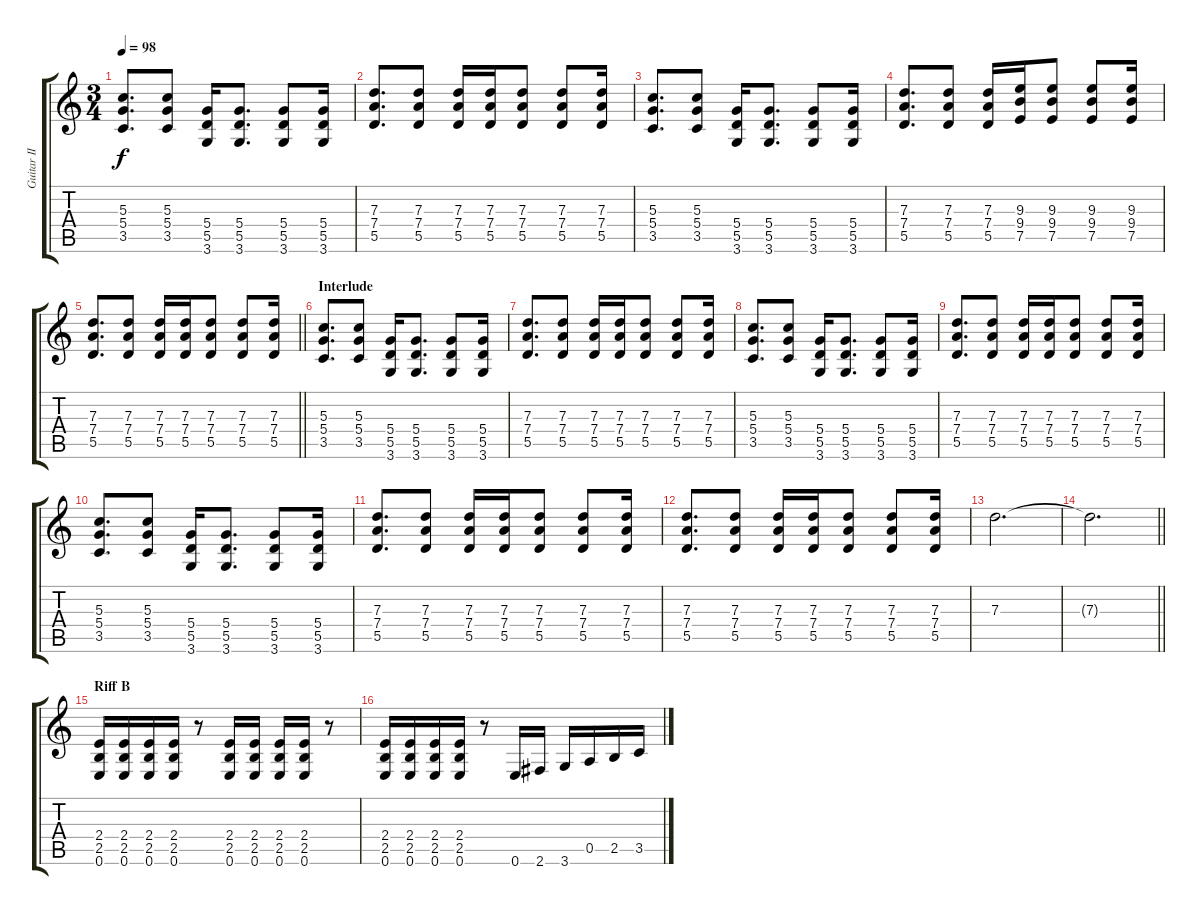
\track ("Guitar II" "Guitar II") {instrument distortionguitar}
\staff {score tabs}
\tuning (E4 B3 G3 D3 A2 E2) {hide}
\ts (3 4)
\tempo 98
\clef g2
\ks c
(5.3 5.4 3.5).8{d dy f} (5.3 5.4 3.5).8 (5.4 5.5 3.6).16 (5.4 5.5 3.6).8{d} (5.4 5.5 3.6).8 (5.4 5.5 3.6).16 |
(7.3 7.4 5.5).8{d} (7.3 7.4 5.5).8 (7.3 7.4 5.5).16 (7.3 7.4 5.5).16 (7.3 7.4 5.5).8 (7.3 7.4 5.5).8 (7.3 7.4 5.5).16 |
(5.3 5.4 3.5).8{d} (5.3 5.4 3.5).8 (5.4 5.5 3.6).16 (5.4 5.5 3.6).8{d} (5.4 5.5 3.6).8 (5.4 5.5 3.6).16 |
(7.3 7.4 5.5).8{d} (7.3 7.4 5.5).8 (7.3 7.4 5.5).16 (9.3 9.4 7.5).16 (9.3 9.4 7.5).8 (9.3 9.4 7.5).8 (9.3 9.4 7.5).16 |
\barLineRight lightlight
(7.3 7.4 5.5).8{d} (7.3 7.4 5.5).8 (7.3 7.4 5.5).16 (7.3 7.4 5.5).16 (7.3 7.4 5.5).8 (7.3 7.4 5.5).8 (7.3 7.4 5.5).16 |
\section ("" "Interlude")
(5.3 5.4 3.5).8{d volume 16} (5.3 5.4 3.5).8 (5.4 5.5 3.6).16 (5.4 5.5 3.6).8{d} (5.4 5.5 3.6).8 (5.4 5.5 3.6).16 |
(7.3 7.4 5.5).8{d} (7.3 7.4 5.5).8 (7.3 7.4 5.5).16 (7.3 7.4 5.5).16 (7.3 7.4 5.5).8 (7.3 7.4 5.5).8 (7.3 7.4 5.5).16 |
(5.3 5.4 3.5).8{d} (5.3 5.4 3.5).8 (5.4 5.5 3.6).16 (5.4 5.5 3.6).8{d} (5.4 5.5 3.6).8 (5.4 5.5 3.6).16 |
(7.3 7.4 5.5).8{d} (7.3 7.4 5.5).8 (7.3 7.4 5.5).16 (7.3 7.4 5.5).16 (7.3 7.4 5.5).8 (7.3 7.4 5.5).8 (7.3 7.4 5.5).16 |
(5.3 5.4 3.5).8{d} (5.3 5.4 3.5).8 (5.4 5.5 3.6).16 (5.4 5.5 3.6).8{d} (5.4 5.5 3.6).8 (5.4 5.5 3.6).16 |
(7.3 7.4 5.5).8{d} (7.3 7.4 5.5).8 (7.3 7.4 5.5).16 (7.3 7.4 5.5).16 (7.3 7.4 5.5).8 (7.3 7.4 5.5).8 (7.3 7.4 5.5).16 |
(7.3 7.4 5.5).8{d} (7.3 7.4 5.5).8 (7.3 7.4 5.5).16 (7.3 7.4 5.5).16 (7.3 7.4 5.5).8 (7.3 7.4 5.5).8 (7.3 7.4 5.5).16 |
7.3.2{d} |
\barLineRight lightlight
7.3{t}.2{d} |
\section ("" "Riff B")
(2.4 2.5 0.6).16 (2.4 2.5 0.6).16 (2.4 2.5 0.6).16 (2.4 2.5 0.6).16 r.8 (2.4 2.5 0.6).16 (2.4 2.5 0.6).16 (2.4 2.5 0.6).16 (2.4 2.5 0.6).16 r.8 |
(2.4 2.5 0.6).16 (2.4 2.5 0.6).16 (2.4 2.5 0.6).16 (2.4 2.5 0.6).16 r.8 0.6.16 2.6.16 3.6.16 0.5.16 2.5.16 3.5.16
